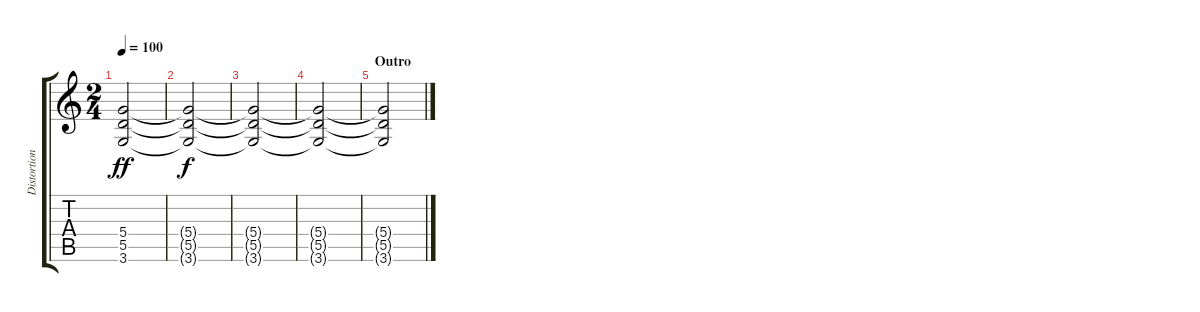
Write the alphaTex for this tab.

\track ("Distortion" "Distortion") {instrument distortionguitar}
\staff {score tabs}
\tuning (E4 B3 G3 D3 A2 E2) {hide}
\ts (2 4)
\tempo 100
\clef g2
\ks c
(5.4 5.5 3.6).2{dy ff} |
(5.4{t} 5.5{t} 3.6{t}).2{dy f} |
(5.4{t} 5.5{t} 3.6{t}).2 |
(5.4{t} 5.5{t} 3.6{t}).2 |
\section ("" "Outro")
(5.4{t} 5.5{t} 3.6{t}).2
